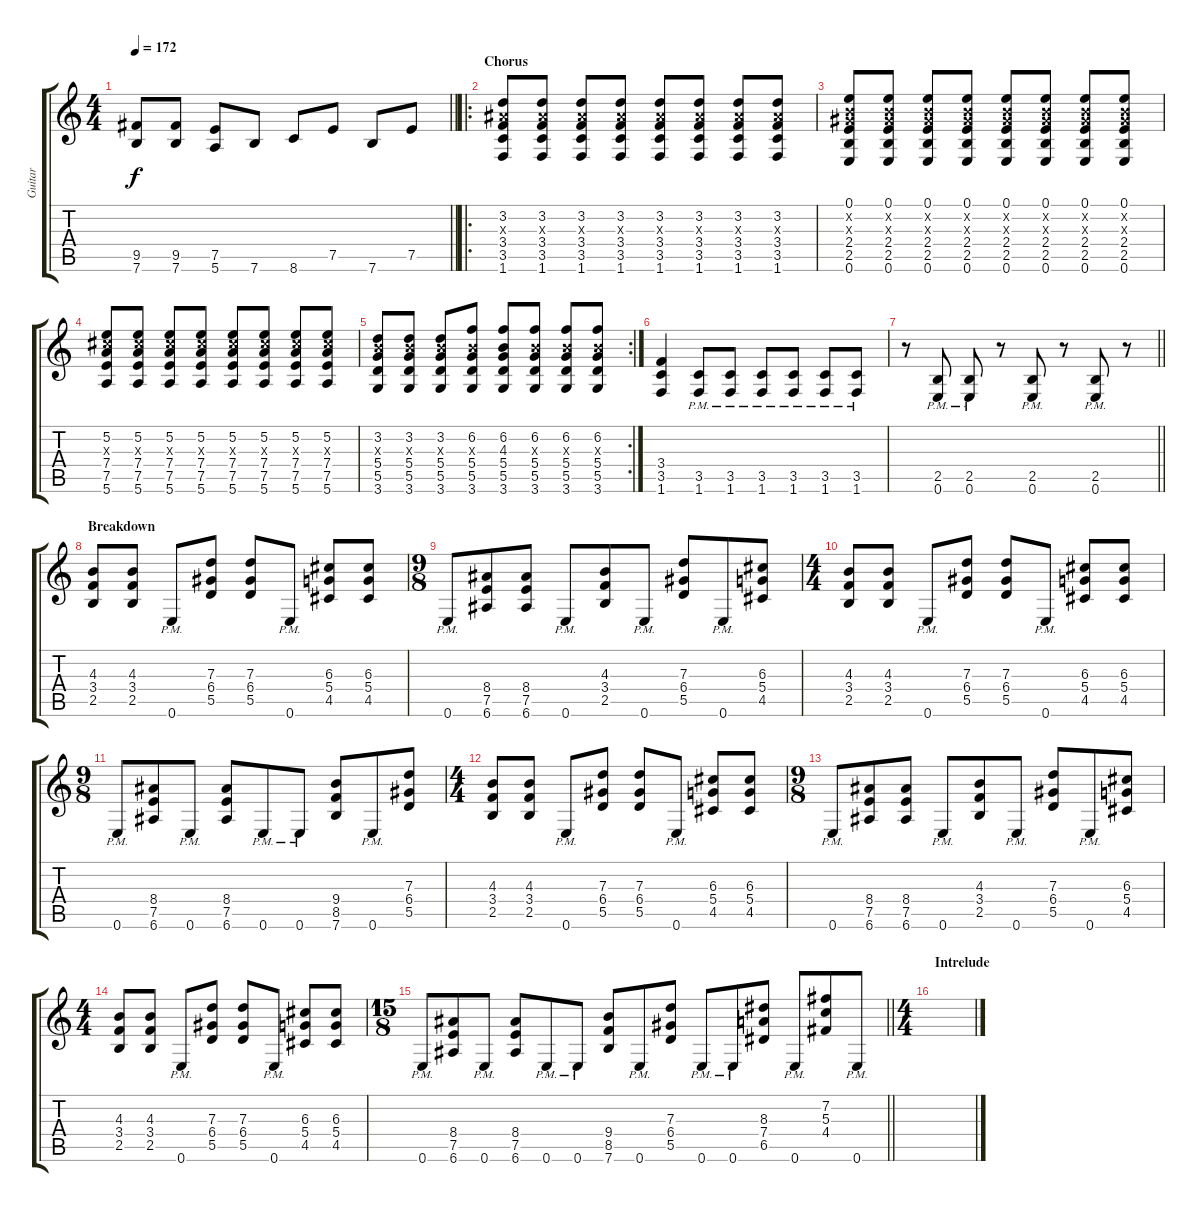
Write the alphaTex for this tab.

\track ("Guitar" "Guitar") {instrument distortionguitar}
\staff {score tabs}
\tuning (E4 B3 G3 D3 A2 E2) {hide}
\ts (4 4)
\tempo 172
\clef g2
\barLineRight lightlight
\ks aminor
(9.5 7.6).8{dy f} (9.5 7.6).8 (7.5 5.6).8 7.6.8 8.6.8 7.5.8 7.6.8 7.5.8 |
\ro
\section ("" "Chorus")
(3.2 3.3{x} 3.4 3.5 1.6).8 (3.2 3.3{x} 3.4 3.5 1.6).8 (3.2 3.3{x} 3.4 3.5 1.6).8 (3.2 3.3{x} 3.4 3.5 1.6).8 (3.2 3.3{x} 3.4 3.5 1.6).8 (3.2 3.3{x} 3.4 3.5 1.6).8 (3.2 3.3{x} 3.4 3.5 1.6).8 (3.2 3.3{x} 3.4 3.5 1.6).8 |
(0.1 0.2{x} 1.3{x} 2.4 2.5 0.6).8 (0.1 0.2{x} 1.3{x} 2.4 2.5 0.6).8 (0.1 0.2{x} 1.3{x} 2.4 2.5 0.6).8 (0.1 0.2{x} 1.3{x} 2.4 2.5 0.6).8 (0.1 0.2{x} 1.3{x} 2.4 2.5 0.6).8 (0.1 0.2{x} 1.3{x} 2.4 2.5 0.6).8 (0.1 0.2{x} 1.3{x} 2.4 2.5 0.6).8 (0.1 0.2{x} 1.3{x} 2.4 2.5 0.6).8 |
(5.2 6.3{x} 7.4 7.5 5.6).8 (5.2 6.3{x} 7.4 7.5 5.6).8 (5.2 6.3{x} 7.4 7.5 5.6).8 (5.2 6.3{x} 7.4 7.5 5.6).8 (5.2 6.3{x} 7.4 7.5 5.6).8 (5.2 6.3{x} 7.4 7.5 5.6).8 (5.2 6.3{x} 7.4 7.5 5.6).8 (5.2 6.3{x} 7.4 7.5 5.6).8 |
\rc 2
(3.2 4.3{x} 5.4 5.5 3.6).8 (3.2 4.3{x} 5.4 5.5 3.6).8 (3.2 4.3{x} 5.4 5.5 3.6).8 (6.2 4.3{x} 5.4 5.5 3.6).8 (6.2 4.3 5.4 5.5 3.6).8 (6.2 4.3{x} 5.4 5.5 3.6).8 (6.2 4.3{x} 5.4 5.5 3.6).8 (6.2 4.3{x} 5.4 5.5 3.6).8 |
(3.4 3.5 1.6).4 (3.5{pm} 1.6{pm}).8 (3.5{pm} 1.6{pm}).8 (3.5{pm} 1.6{pm}).8 (3.5{pm} 1.6{pm}).8 (3.5{pm} 1.6{pm}).8 (3.5{pm} 1.6{pm}).8 |
\barLineRight lightlight
r.8 (2.5{pm} 0.6{pm}).8 (2.5{pm} 0.6{pm}).8 r.8 (2.5{pm} 0.6{pm}).8 r.8 (2.5{pm} 0.6{pm}).8 r.8 |
\section ("" "Breakdown")
(4.3 3.4 2.5).8 (4.3 3.4 2.5).8 0.6{pm}.8 (7.3 6.4 5.5).8 (7.3 6.4 5.5).8 0.6{pm}.8 (6.3 5.4 4.5).8 (6.3 5.4 4.5).8 |
\ts (9 8)
0.6{pm}.8 (8.4 7.5 6.6).8 (8.4 7.5 6.6).8 0.6{pm}.8 (4.3 3.4 2.5).8 0.6{pm}.8 (7.3 6.4 5.5).8 0.6{pm}.8 (6.3 5.4 4.5).8 |
\ts (4 4)
(4.3 3.4 2.5).8 (4.3 3.4 2.5).8 0.6{pm}.8 (7.3 6.4 5.5).8 (7.3 6.4 5.5).8 0.6{pm}.8 (6.3 5.4 4.5).8 (6.3 5.4 4.5).8 |
\ts (9 8)
0.6{pm}.8 (8.4 7.5 6.6).8 0.6{pm}.8 (8.4 7.5 6.6).8 0.6{pm}.8 0.6{pm}.8 (9.4 8.5 7.6).8 0.6{pm}.8 (7.3 6.4 5.5).8 |
\ts (4 4)
(4.3 3.4 2.5).8 (4.3 3.4 2.5).8 0.6{pm}.8 (7.3 6.4 5.5).8 (7.3 6.4 5.5).8 0.6{pm}.8 (6.3 5.4 4.5).8 (6.3 5.4 4.5).8 |
\ts (9 8)
0.6{pm}.8 (8.4 7.5 6.6).8 (8.4 7.5 6.6).8 0.6{pm}.8 (4.3 3.4 2.5).8 0.6{pm}.8 (7.3 6.4 5.5).8 0.6{pm}.8 (6.3 5.4 4.5).8 |
\ts (4 4)
(4.3 3.4 2.5).8 (4.3 3.4 2.5).8 0.6{pm}.8 (7.3 6.4 5.5).8 (7.3 6.4 5.5).8 0.6{pm}.8 (6.3 5.4 4.5).8 (6.3 5.4 4.5).8 |
\ts (15 8)
\barLineRight lightlight
0.6{pm}.8 (8.4 7.5 6.6).8 0.6{pm}.8 (8.4 7.5 6.6).8 0.6{pm}.8 0.6{pm}.8 (9.4 8.5 7.6).8 0.6{pm}.8 (7.3 6.4 5.5).8 0.6{pm}.8 0.6{pm}.8 (8.3 7.4 6.5).8 0.6{pm}.8 (7.2 5.3 4.4).8 0.6{pm}.8 |
\ts (4 4)
\section ("" "Intrelude")
